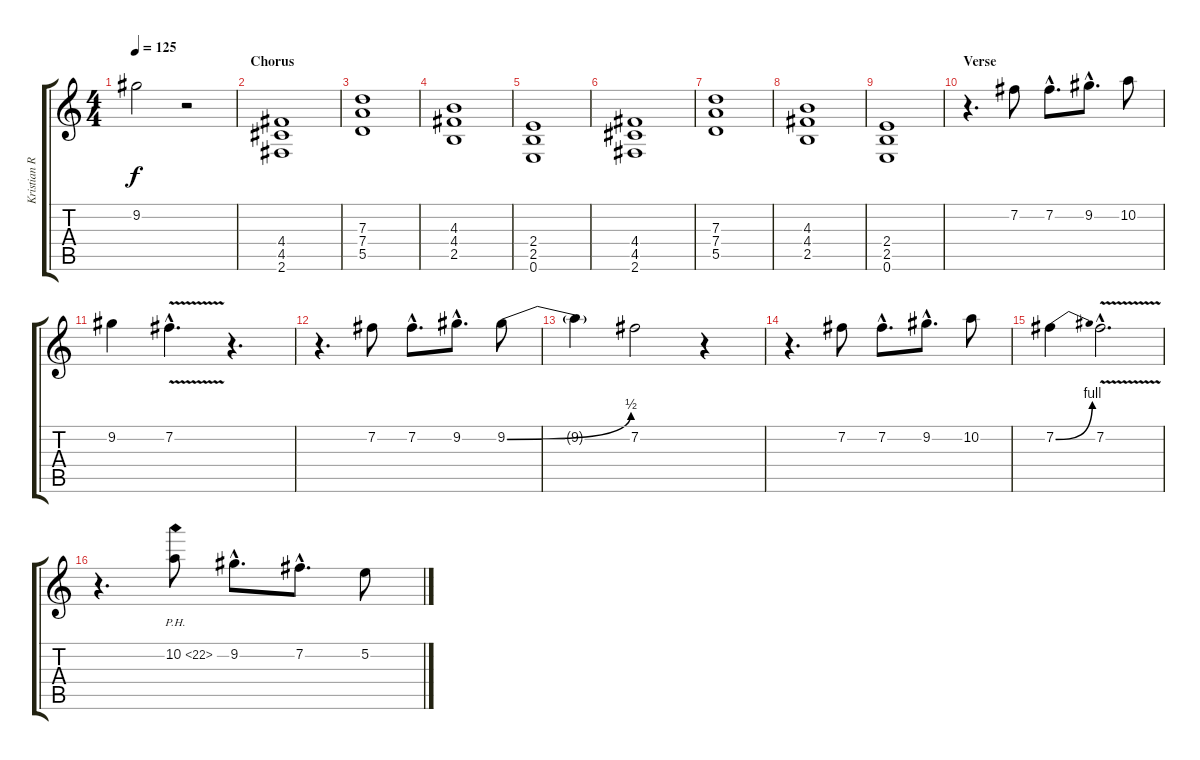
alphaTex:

\track ("Kristian Ranta" "Kristian R") {instrument distortionguitar}
\staff {score tabs}
\tuning (E4 B3 G3 D3 A2 E2) {hide}
\ts (4 4)
\tempo 125
\clef g2
\ks c
9.2{t}.2{dy f} r.2 |
\section ("" "Chorus")
(4.4 4.5 2.6).1 |
(7.3 7.4 5.5).1 |
(4.3 4.4 2.5).1 |
(2.4 2.5 0.6).1 |
(4.4 4.5 2.6).1 |
(7.3 7.4 5.5).1 |
(4.3 4.4 2.5).1 |
(2.4 2.5 0.6).1 |
\section ("" "Verse")
r.4{d instrument distortionguitar} 7.2.8 7.2{hac}.8{d} 9.2{hac}.8{d} 10.2.8 |
9.2.4 7.2{v hac}.4{d} r.4{d} |
r.4{d} 7.2.8 7.2{hac}.8{d} 9.2{hac}.8{d} 9.2{be (bend 0 0 60 2)}.8 |
9.2{t}.4 7.2.2 r.4 |
r.4{d} 7.2.8 7.2{hac}.8{d} 9.2{hac}.8{d} 10.2.8 |
7.2{be (bend 0 0 60 4)}.4 7.2{v hac}.2{d} |
r.4{d} 10.2{ph 12}.8 9.2{hac}.8{d} 7.2{hac}.8{d} 5.2.8
